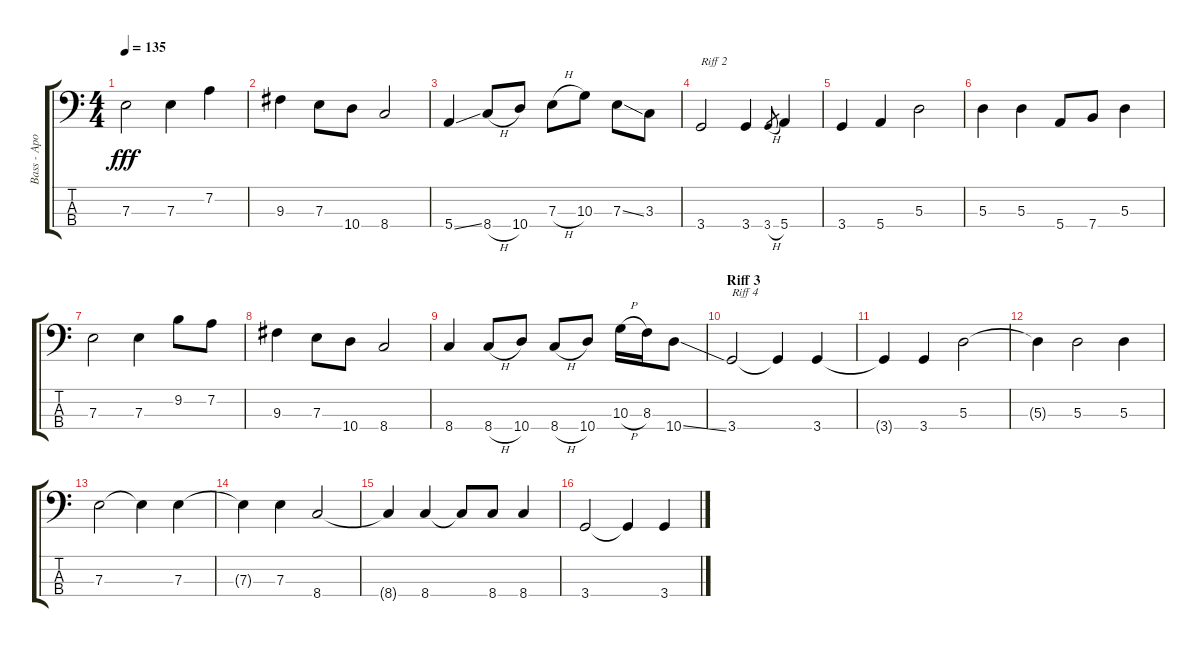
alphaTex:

\track ("Bass - Apoio" "Bass - Apo") {instrument acousticguitarsteel}
\staff {score tabs}
\tuning (G2 D2 A1 E1) {hide}
\ts (4 4)
\tempo 135
\clef f4
\ks c
7.3.2{dy fff} 7.3.4 7.2.4 |
9.3.4 7.3.8 10.4.8 8.4.2 |
5.4{ss}.4 8.4{h}.8 10.4.8 7.3{h}.8 10.3.8 7.3{ss}.8 3.3.8 |
3.4.2{txt "Riff 2"} 3.4.4 3.4{h}.8{gr} 5.4.4 |
3.4.4 5.4.4 5.3.2 |
5.3.4 5.3.4 5.4.8 7.4.8 5.3.4 |
7.3.2 7.3.4 9.2.8 7.2.8 |
9.3.4 7.3.8 10.4.8 8.4.2 |
8.4.4 8.4{h}.8 10.4.8 8.4{h}.8 10.4.8 10.3{h}.16 8.3.16 10.4{ss}.8 |
\section ("" "Riff 3")
3.4.2{txt "Riff 4"} 3.4{t}.4 3.4.4 |
3.4{t}.4 3.4.4 5.3.2 |
5.3{t}.4 5.3.2 5.3.4 |
7.3.2 7.3{t}.4 7.3.4 |
7.3{t}.4 7.3.4 8.4.2 |
8.4{t}.4 8.4.4 8.4{t}.8 8.4.8 8.4.4 |
3.4.2 3.4{t}.4 3.4.4
